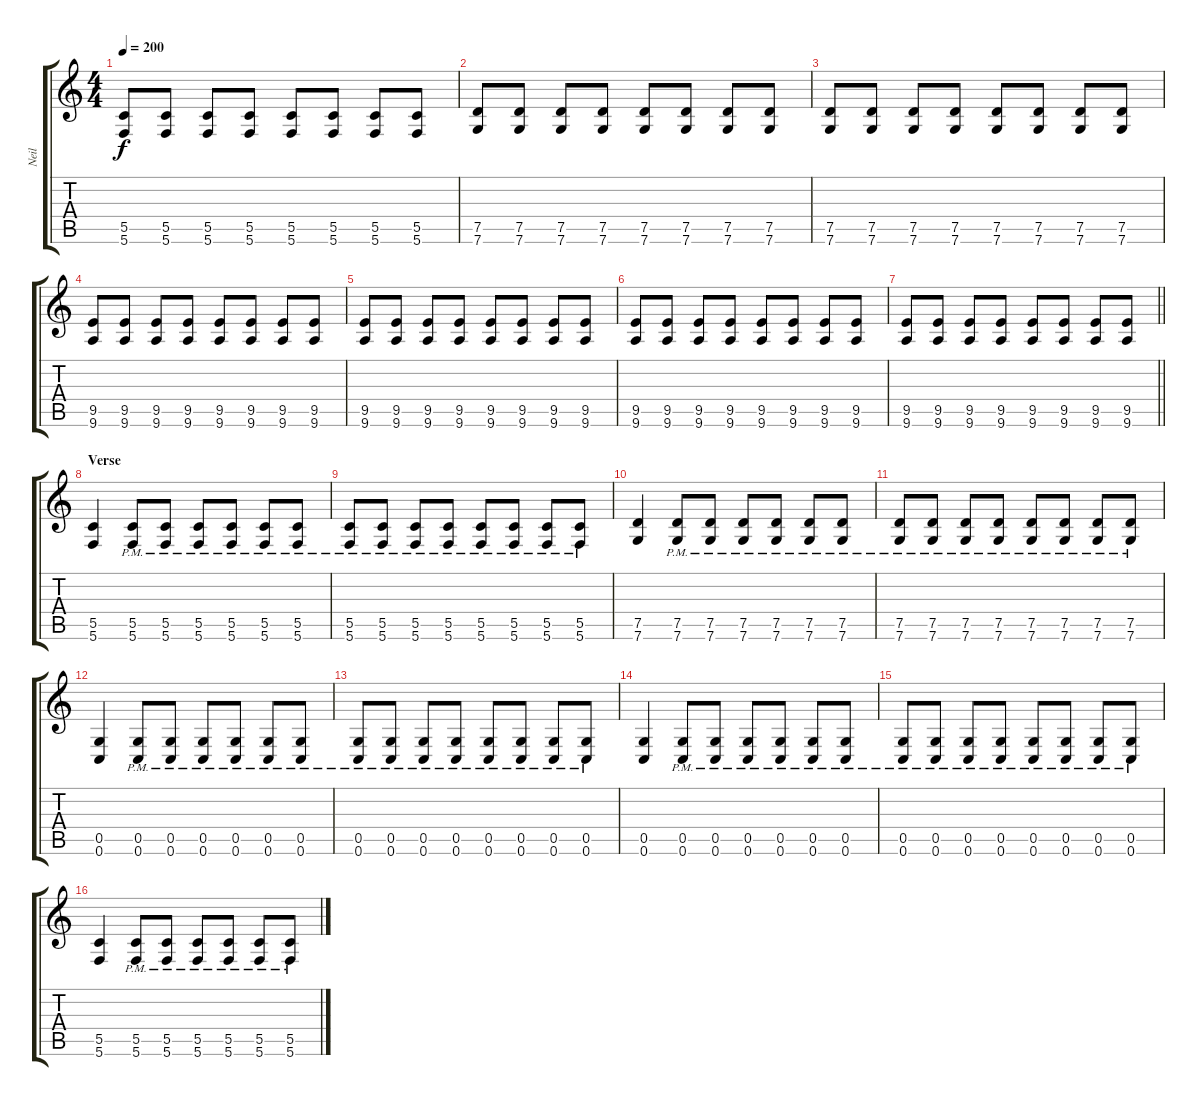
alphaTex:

\track ("Neil" "Neil") {instrument distortionguitar}
\staff {score tabs}
\tuning (D4 A3 F3 C3 G2 C2) {hide}
\ts (4 4)
\tempo 200
\clef g2
\ks c
(5.5 5.6).8{dy f} (5.5 5.6).8 (5.5 5.6).8 (5.5 5.6).8 (5.5 5.6).8 (5.5 5.6).8 (5.5 5.6).8 (5.5 5.6).8 |
(7.5 7.6).8 (7.5 7.6).8 (7.5 7.6).8 (7.5 7.6).8 (7.5 7.6).8 (7.5 7.6).8 (7.5 7.6).8 (7.5 7.6).8 |
(7.5 7.6).8 (7.5 7.6).8 (7.5 7.6).8 (7.5 7.6).8 (7.5 7.6).8 (7.5 7.6).8 (7.5 7.6).8 (7.5 7.6).8 |
(9.5 9.6).8 (9.5 9.6).8 (9.5 9.6).8 (9.5 9.6).8 (9.5 9.6).8 (9.5 9.6).8 (9.5 9.6).8 (9.5 9.6).8 |
(9.5 9.6).8 (9.5 9.6).8 (9.5 9.6).8 (9.5 9.6).8 (9.5 9.6).8 (9.5 9.6).8 (9.5 9.6).8 (9.5 9.6).8 |
(9.5 9.6).8 (9.5 9.6).8 (9.5 9.6).8 (9.5 9.6).8 (9.5 9.6).8 (9.5 9.6).8 (9.5 9.6).8 (9.5 9.6).8 |
\barLineRight lightlight
(9.5 9.6).8 (9.5 9.6).8 (9.5 9.6).8 (9.5 9.6).8 (9.5 9.6).8 (9.5 9.6).8 (9.5 9.6).8 (9.5 9.6).8 |
\section ("" "Verse")
(5.5 5.6).4 (5.5{pm} 5.6{pm}).8 (5.5{pm} 5.6{pm}).8 (5.5{pm} 5.6{pm}).8 (5.5{pm} 5.6{pm}).8 (5.5{pm} 5.6{pm}).8 (5.5{pm} 5.6{pm}).8 |
(5.5{pm} 5.6{pm}).8 (5.5{pm} 5.6{pm}).8 (5.5{pm} 5.6{pm}).8 (5.5{pm} 5.6{pm}).8 (5.5{pm} 5.6{pm}).8 (5.5{pm} 5.6{pm}).8 (5.5{pm} 5.6{pm}).8 (5.5{pm} 5.6{pm}).8 |
(7.5 7.6).4 (7.5{pm} 7.6{pm}).8 (7.5{pm} 7.6{pm}).8 (7.5{pm} 7.6{pm}).8 (7.5{pm} 7.6{pm}).8 (7.5{pm} 7.6{pm}).8 (7.5{pm} 7.6{pm}).8 |
(7.5{pm} 7.6{pm}).8 (7.5{pm} 7.6{pm}).8 (7.5{pm} 7.6{pm}).8 (7.5{pm} 7.6{pm}).8 (7.5{pm} 7.6{pm}).8 (7.5{pm} 7.6{pm}).8 (7.5{pm} 7.6{pm}).8 (7.5{pm} 7.6{pm}).8 |
(0.5 0.6).4 (0.5{pm} 0.6{pm}).8 (0.5{pm} 0.6{pm}).8 (0.5{pm} 0.6{pm}).8 (0.5{pm} 0.6{pm}).8 (0.5{pm} 0.6{pm}).8 (0.5{pm} 0.6{pm}).8 |
(0.5{pm} 0.6{pm}).8 (0.5{pm} 0.6{pm}).8 (0.5{pm} 0.6{pm}).8 (0.5{pm} 0.6{pm}).8 (0.5{pm} 0.6{pm}).8 (0.5{pm} 0.6{pm}).8 (0.5{pm} 0.6{pm}).8 (0.5{pm} 0.6{pm}).8 |
(0.5 0.6).4 (0.5{pm} 0.6{pm}).8 (0.5{pm} 0.6{pm}).8 (0.5{pm} 0.6{pm}).8 (0.5{pm} 0.6{pm}).8 (0.5{pm} 0.6{pm}).8 (0.5{pm} 0.6{pm}).8 |
(0.5{pm} 0.6{pm}).8 (0.5{pm} 0.6{pm}).8 (0.5{pm} 0.6{pm}).8 (0.5{pm} 0.6{pm}).8 (0.5{pm} 0.6{pm}).8 (0.5{pm} 0.6{pm}).8 (0.5{pm} 0.6{pm}).8 (0.5{pm} 0.6{pm}).8 |
(5.5 5.6).4 (5.5{pm} 5.6{pm}).8 (5.5{pm} 5.6{pm}).8 (5.5{pm} 5.6{pm}).8 (5.5{pm} 5.6{pm}).8 (5.5{pm} 5.6{pm}).8 (5.5{pm} 5.6{pm}).8
